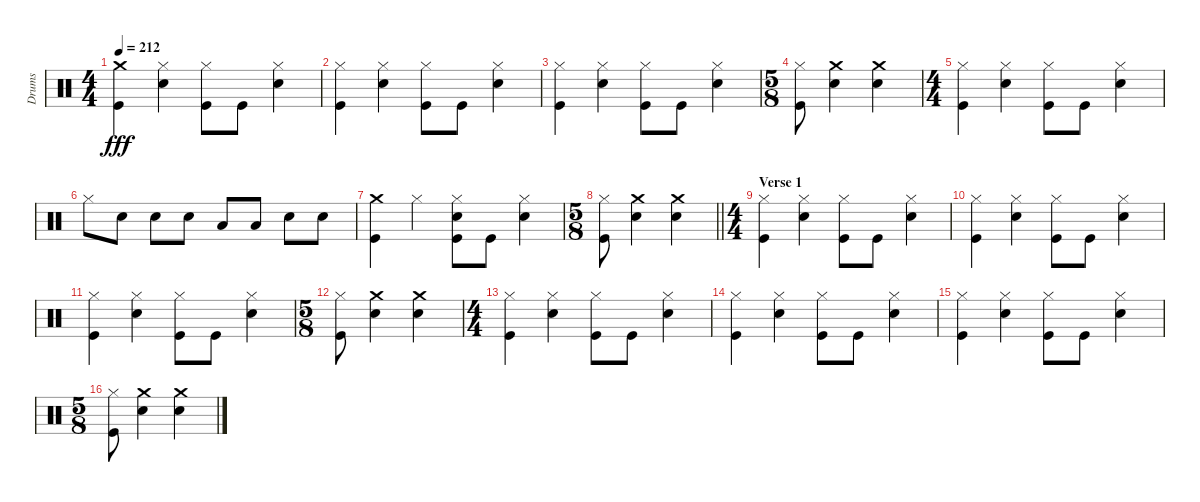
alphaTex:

\track ("Drums" "Drums") {instrument percussion}
\staff {score}
\articulation defaults
\ts (4 4)
\tempo 212
\clef neutral
\ks c
("Kick (hit)" "Crash medium (hit)").4{dy fff} ("Snare (hit) 2" "Hi-Hat (closed)").4 ("Hi-Hat (closed)" "Kick (hit)").8 "Kick (hit)".8 ("Hi-Hat (closed)" "Snare (hit) 2").4 |
("Kick (hit)" "Hi-Hat (closed)").4 ("Hi-Hat (closed)" "Snare (hit) 2").4 ("Hi-Hat (closed)" "Kick (hit)").8 "Kick (hit)".8 ("Hi-Hat (closed)" "Snare (hit) 2").4 |
("Kick (hit)" "Hi-Hat (closed)").4 ("Hi-Hat (closed)" "Snare (hit) 2").4 ("Hi-Hat (closed)" "Kick (hit)").8 "Kick (hit)".8 ("Hi-Hat (closed)" "Snare (hit) 2").4 |
\ts (5 8)
("Hi-Hat (closed)" "Kick (hit)").8 ("Snare (hit) 2" "Crash medium (hit)").4 ("Snare (hit) 2" "Crash medium (hit)").4 |
\ts (4 4)
("Kick (hit)" "Hi-Hat (closed)").4 ("Snare (hit) 2" "Hi-Hat (closed)").4 ("Kick (hit)" "Hi-Hat (closed)").8 "Kick (hit)".8 ("Hi-Hat (closed)" "Snare (hit) 2").4 |
"Hi-Hat (closed)".8 "Snare (hit) 2".8 "Snare (hit) 2".8 "Snare (hit) 2".8 "Low Floor Tom (hit)".8 "Low Floor Tom (hit)".8 "Snare (hit) 2".8 "Snare (hit) 2".8 |
("Kick (hit)" "Crash medium (hit)").4 "Hi-Hat (closed)".4 ("Hi-Hat (closed)" "Kick (hit)" "Snare (hit) 2").8 "Kick (hit)".8 ("Snare (hit) 2" "Hi-Hat (closed)").4 |
\ts (5 8)
\barLineRight lightlight
("Kick (hit)" "Hi-Hat (closed)").8 ("Crash medium (hit)" "Snare (hit) 2").4 ("Crash medium (hit)" "Snare (hit) 2").4 |
\ts (4 4)
\section ("" "Verse 1")
("Kick (hit)" "Hi-Hat (closed)").4 ("Hi-Hat (closed)" "Snare (hit) 2").4 ("Kick (hit)" "Hi-Hat (closed)").8 "Kick (hit)".8 ("Snare (hit) 2" "Hi-Hat (closed)").4 |
("Kick (hit)" "Hi-Hat (closed)").4 ("Snare (hit) 2" "Hi-Hat (closed)").4 ("Kick (hit)" "Hi-Hat (closed)").8 "Kick (hit)".8 ("Hi-Hat (closed)" "Snare (hit) 2").4 |
("Kick (hit)" "Hi-Hat (closed)").4 ("Snare (hit) 2" "Hi-Hat (closed)").4 ("Kick (hit)" "Hi-Hat (closed)").8 "Kick (hit)".8 ("Snare (hit) 2" "Hi-Hat (closed)").4 |
\ts (5 8)
("Hi-Hat (closed)" "Kick (hit)").8 ("Crash medium (hit)" "Snare (hit) 2").4 ("Crash medium (hit)" "Snare (hit) 2").4 |
\ts (4 4)
("Kick (hit)" "Hi-Hat (closed)").4 ("Snare (hit) 2" "Hi-Hat (closed)").4 ("Kick (hit)" "Hi-Hat (closed)").8 "Kick (hit)".8 ("Snare (hit) 2" "Hi-Hat (closed)").4 |
("Hi-Hat (closed)" "Kick (hit)").4 ("Snare (hit) 2" "Hi-Hat (closed)").4 ("Kick (hit)" "Hi-Hat (closed)").8 "Kick (hit)".8 ("Snare (hit) 2" "Hi-Hat (closed)").4 |
("Kick (hit)" "Hi-Hat (closed)").4 ("Snare (hit) 2" "Hi-Hat (closed)").4 ("Hi-Hat (closed)" "Kick (hit)").8 "Kick (hit)".8 ("Snare (hit) 2" "Hi-Hat (closed)").4 |
\ts (5 8)
("Kick (hit)" "Hi-Hat (closed)").8 ("Crash medium (hit)" "Snare (hit) 2").4 ("Crash medium (hit)" "Snare (hit) 2").4
